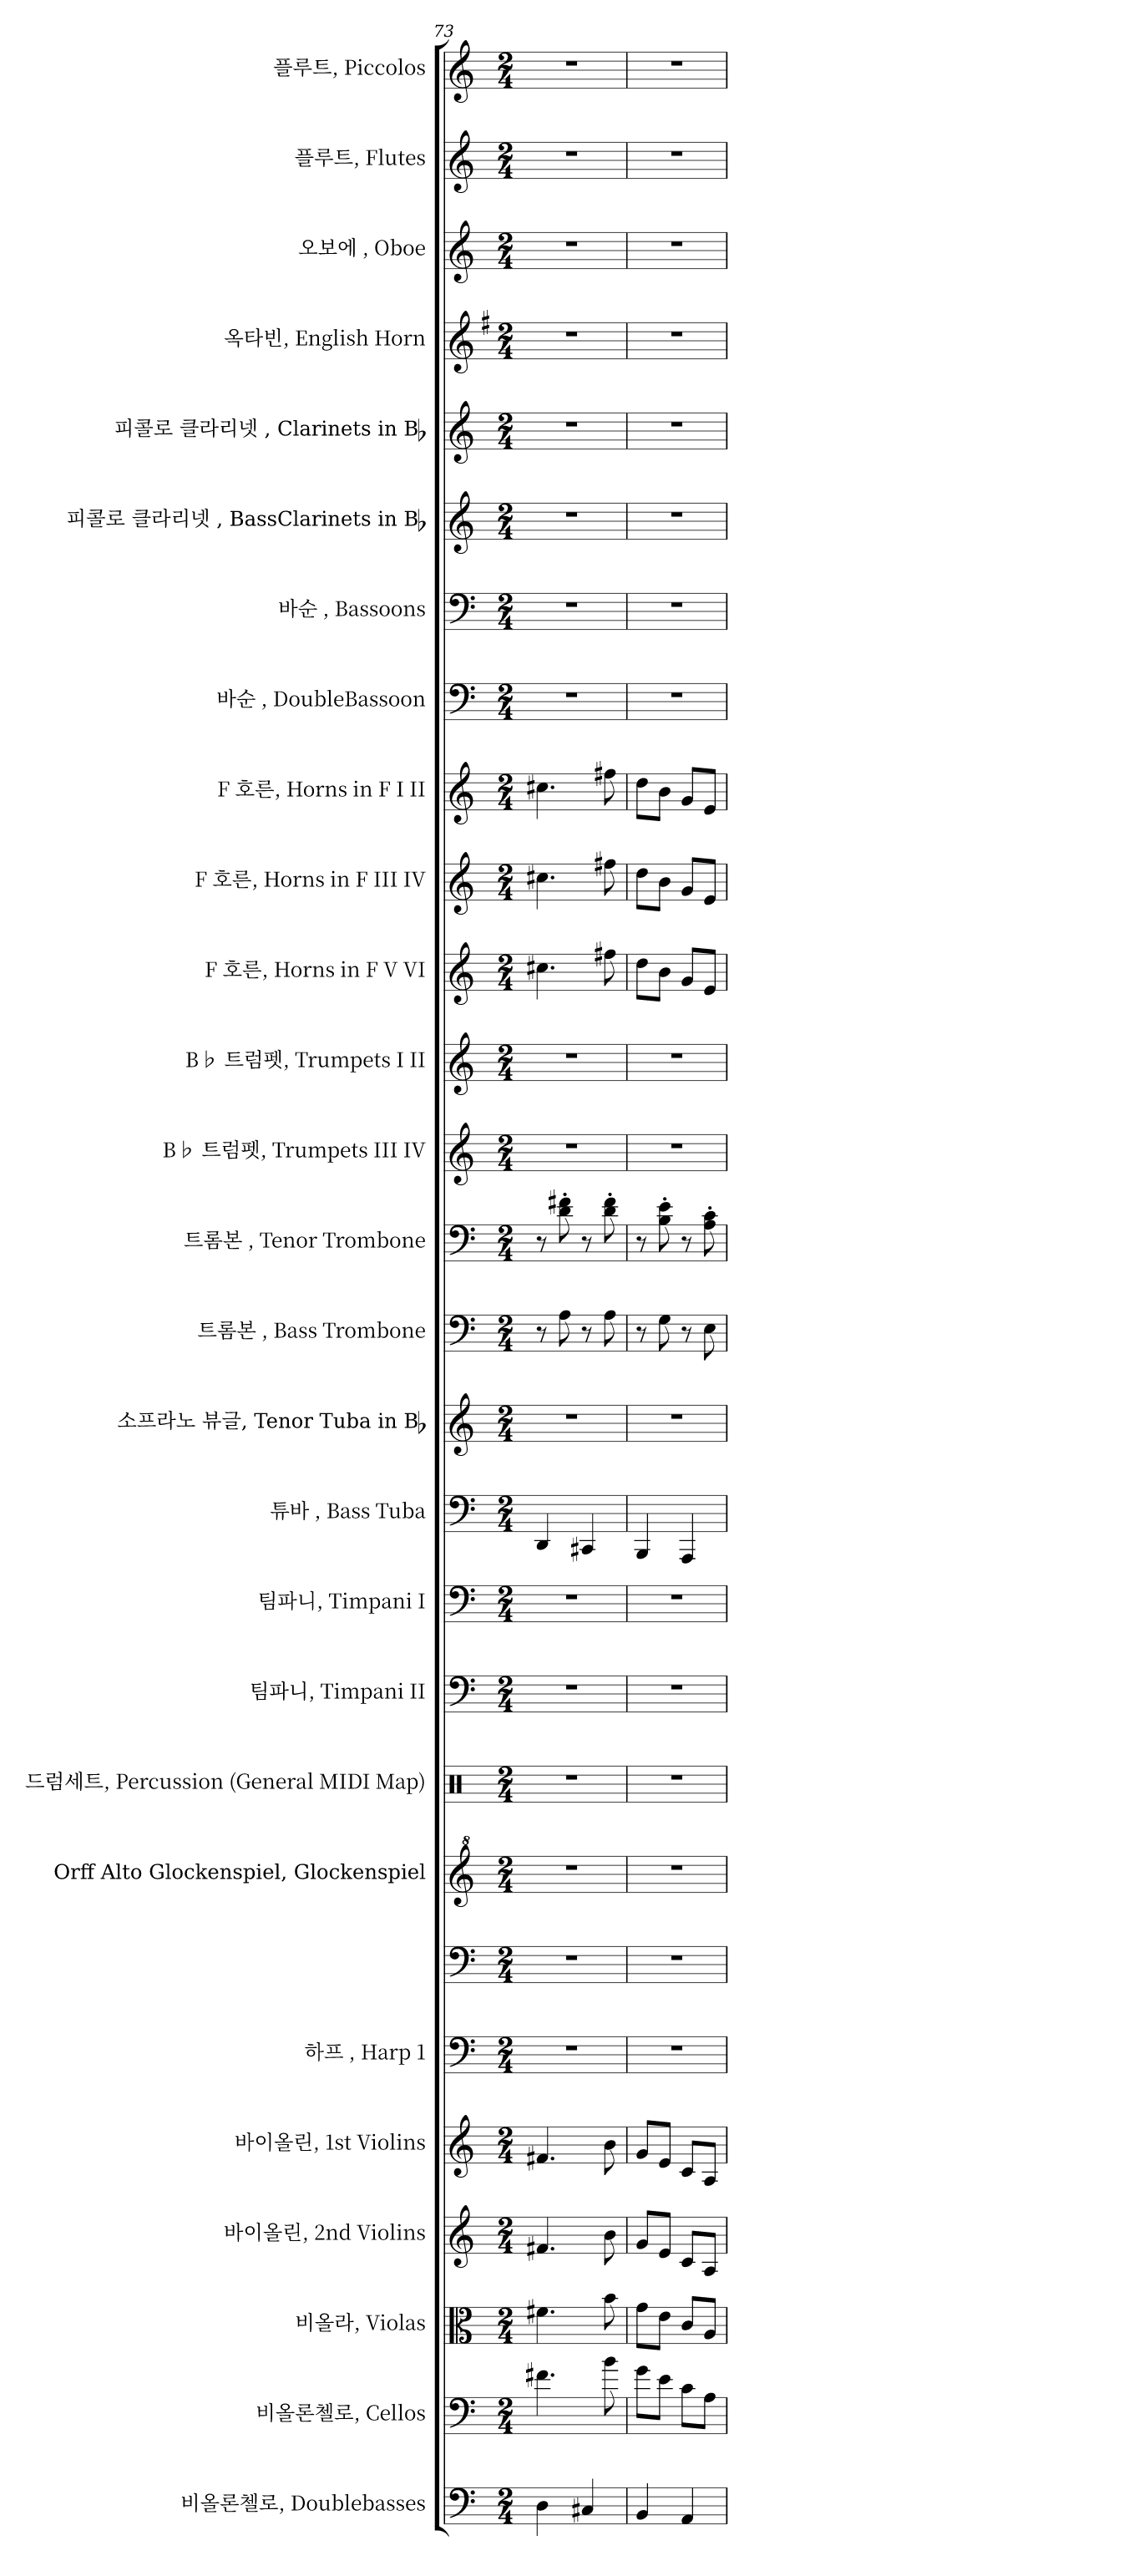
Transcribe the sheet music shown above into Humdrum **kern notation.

**kern	**kern	**kern	**kern	**kern	**kern	**kern	**kern	**kern	**kern	**kern	**kern	**kern	**kern	**kern	**kern	**kern	**kern	**kern	**kern	**kern	**kern	**kern	**kern	**kern	**kern	**kern	**kern
*part27	*part26	*part25	*part24	*part23	*part22	*part22	*part21	*part20	*part19	*part18	*part17	*part16	*part15	*part14	*part13	*part12	*part11	*part10	*part9	*part8	*part7	*part6	*part5	*part4	*part3	*part2	*part1
*staff28	*staff27	*staff26	*staff25	*staff24	*staff23	*staff22	*staff21	*staff20	*staff19	*staff18	*staff17	*staff16	*staff15	*staff14	*staff13	*staff12	*staff11	*staff10	*staff9	*staff8	*staff7	*staff6	*staff5	*staff4	*staff3	*staff2	*staff1
*I"비올론첼로, Doublebasses	*I"비올론첼로, Cellos	*I"비올라, Violas	*I"바이올린, 2nd Violins	*I"바이올린, 1st Violins	*I"하프 , Harp 1	*	*I"Orff Alto Glockenspiel, Glockenspiel	*I"드럼세트, Percussion (General MIDI Map)	*I"팀파니, Timpani II	*I"팀파니, Timpani I	*I"튜바 , Bass Tuba	*I"소프라노 뷰글, Tenor Tuba in Bb	*I"트롬본 , Bass Trombone	*I"트롬본 , Tenor Trombone	*I"B♭ 트럼펫, Trumpets III IV	*I"B♭ 트럼펫, Trumpets I II	*I"F 호른, Horns in F  V  VI	*I"F 호른, Horns in F III IV	*I"F 호른, Horns in F  I  II	*I"바순 , DoubleBassoon	*I"바순 , Bassoons	*I"피콜로 클라리넷 , BassClarinets in Bb	*I"피콜로 클라리넷 , Clarinets in Bb	*I"옥타빈, English Horn	*I"오보에 , Oboe	*I"플루트, Flutes	*I"플루트, Piccolos
*	*	*I'Vlas.	*I'Vlns.	*I'Vlns.	*I'Hrp.	*	*I'O. A. Glk.	*	*I'Timp.	*I'Timp.	*I'Tba.	*	*I'Tbn.	*I'Tbn.	*I'B♭ Tpt.	*I'B♭ Tpt.	*I'F Hn.	*I'F Hn.	*I'F Hn.	*	*I'Bsn.	*	*	*	*I'Ob.	*I'Fl.	*
!!LO:PB:g=z
*clefF4	*clefF4	*clefC3	*clefG2	*clefG2	*clefF4	*clefF4	*clefG^2	*clefX	*clefF4	*clefF4	*clefF4	*clefG2	*clefF4	*clefF4	*clefG2	*clefG2	*clefG2	*clefG2	*clefG2	*clefF4	*clefF4	*clefG2	*clefG2	*clefG2	*clefG2	*clefG2	*clefG2
*	*	*	*	*	*	*	*	*	*	*	*	*	*	*	*ITrd1c2	*ITrd1c2	*ITrd4c7	*ITrd4c7	*ITrd4c7	*	*	*ITrd-5c-8	*ITrd-5c-8	*ITrd4c7	*	*	*
*k[]	*k[]	*k[]	*k[]	*k[]	*k[]	*k[]	*k[]	*k[]	*k[]	*k[]	*k[]	*k[]	*k[]	*k[]	*k[b-e-]	*k[b-e-]	*k[b-]	*k[b-]	*k[b-]	*k[]	*k[]	*k[b-e-a-d-]	*k[b-e-a-d-]	*k[]	*k[]	*k[]	*k[]
*M2/4	*M2/4	*M2/4	*M2/4	*M2/4	*M2/4	*M2/4	*M2/4	*M2/4	*M2/4	*M2/4	*M2/4	*M2/4	*M2/4	*M2/4	*M2/4	*M2/4	*M2/4	*M2/4	*M2/4	*M2/4	*M2/4	*M2/4	*M2/4	*M2/4	*M2/4	*M2/4	*M2/4
=73	=73	=73	=73	=73	=73	=73	=73	=73	=73	=73	=73	=73	=73	=73	=73	=73	=73	=73	=73	=73	=73	=73	=73	=73	=73	=73	=73
4D\	4.f#X\	4.f#X\	4.f#X/	4.f#X/	2r	2r	2r	2r	2r	2r	4DD/	2r	8r	8r	2r	2r	4.f#X\	4.f#X\	4.f#X\	2r	2r	2r	2r	2r	2r	2r	2r
.	.	.	.	.	.	.	.	.	.	.	.	.	8A\	8d\' 8f#X\'	.	.	.	.	.	.	.	.	.	.	.	.	.
4C#X/	.	.	.	.	.	.	.	.	.	.	4CC#X/	.	8r	8r	.	.	.	.	.	.	.	.	.	.	.	.	.
.	8b\	8b\	8b\	8b\	.	.	.	.	.	.	.	.	8A\	8d\' 8f#\'	.	.	8bn\	8bn\	8bn\	.	.	.	.	.	.	.	.
=74	=74	=74	=74	=74	=74	=74	=74	=74	=74	=74	=74	=74	=74	=74	=74	=74	=74	=74	=74	=74	=74	=74	=74	=74	=74	=74	=74
4BB/	8g\L	8g\L	8g/L	8g/L	2r	2r	2r	2r	2r	2r	4BBB/	2r	8r	8r	2r	2r	8g\L	8g\L	8g\L	2r	2r	2r	2r	2r	2r	2r	2r
.	8e\J	8e\J	8e/J	8e/J	.	.	.	.	.	.	.	.	8G\	8B\' 8e\'	.	.	8e\J	8e\J	8e\J	.	.	.	.	.	.	.	.
4AA/	8c\L	8c/L	8c/L	8c/L	.	.	.	.	.	.	4AAA/	.	8r	8r	.	.	8c/L	8c/L	8c/L	.	.	.	.	.	.	.	.
.	8A\J	8A/J	8A/J	8A/J	.	.	.	.	.	.	.	.	8E\	8A\' 8c\'	.	.	8A/J	8A/J	8A/J	.	.	.	.	.	.	.	.
=	=	=	=	=	=	=	=	=	=	=	=	=	=	=	=	=	=	=	=	=	=	=	=	=	=	=	=
*-	*-	*-	*-	*-	*-	*-	*-	*-	*-	*-	*-	*-	*-	*-	*-	*-	*-	*-	*-	*-	*-	*-	*-	*-	*-	*-	*-
